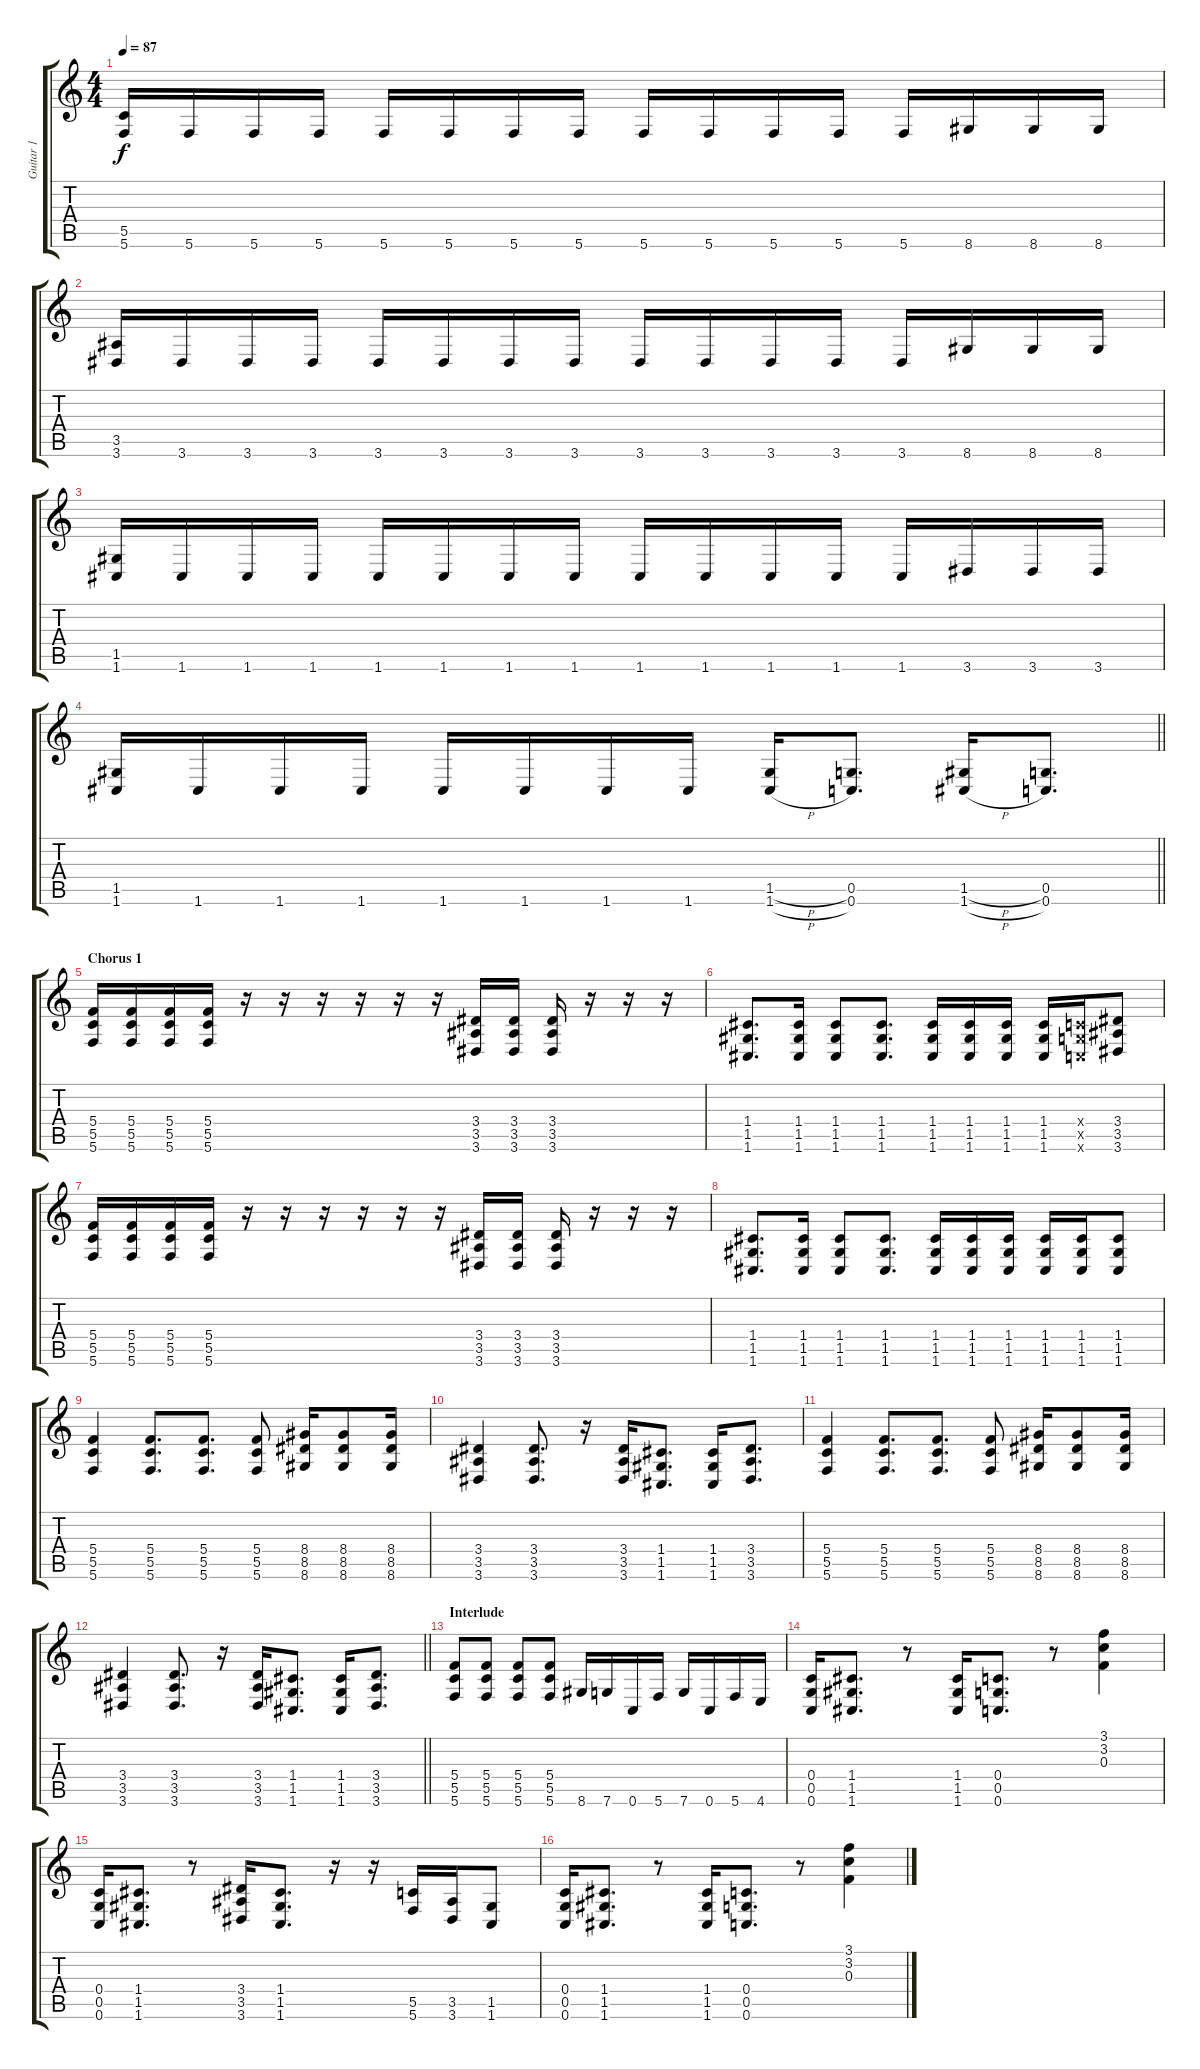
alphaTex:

\track ("Guitar 1" "Guitar 1") {instrument overdrivenguitar}
\staff {score tabs}
\tuning (D4 A3 F3 C3 G2 C2) {hide}
\ts (4 4)
\tempo 87
\clef g2
\ks c
(5.5 5.6).16{dy f} 5.6.16 5.6.16 5.6.16 5.6.16 5.6.16 5.6.16 5.6.16 5.6.16 5.6.16 5.6.16 5.6.16 5.6.16 8.6.16 8.6.16 8.6.16 |
(3.5 3.6).16 3.6.16 3.6.16 3.6.16 3.6.16 3.6.16 3.6.16 3.6.16 3.6.16 3.6.16 3.6.16 3.6.16 3.6.16 8.6.16 8.6.16 8.6.16 |
(1.5 1.6).16 1.6.16 1.6.16 1.6.16 1.6.16 1.6.16 1.6.16 1.6.16 1.6.16 1.6.16 1.6.16 1.6.16 1.6.16 3.6.16 3.6.16 3.6.16 |
\barLineRight lightlight
(1.5 1.6).16 1.6.16 1.6.16 1.6.16 1.6.16 1.6.16 1.6.16 1.6.16 (1.5{h} 1.6{h}).16 (0.5 0.6).8{d} (1.5{h} 1.6{h}).16 (0.5 0.6).8{d} |
\section ("" "Chorus 1")
(5.4 5.5 5.6).16 (5.4 5.5 5.6).16 (5.4 5.5 5.6).16 (5.4 5.5 5.6).16 r.16 r.16 r.16 r.16 r.16 r.16 (3.4 3.5 3.6).16 (3.4 3.5 3.6).16 (3.4 3.5 3.6).16 r.16 r.16 r.16 |
(1.4 1.5 1.6).8{d} (1.4 1.5 1.6).16 (1.4 1.5 1.6).8 (1.4 1.5 1.6).8{d} (1.4 1.5 1.6).16 (1.4 1.5 1.6).16 (1.4 1.5 1.6).16 (1.4 1.5 1.6).16 (0.4{x} 0.5{x} 0.6{x}).16 (3.4 3.5 3.6).8 |
(5.4 5.5 5.6).16 (5.4 5.5 5.6).16 (5.4 5.5 5.6).16 (5.4 5.5 5.6).16 r.16 r.16 r.16 r.16 r.16 r.16 (3.4 3.5 3.6).16 (3.4 3.5 3.6).16 (3.4 3.5 3.6).16 r.16 r.16 r.16 |
(1.4 1.5 1.6).8{d} (1.4 1.5 1.6).16 (1.4 1.5 1.6).8 (1.4 1.5 1.6).8{d} (1.4 1.5 1.6).16 (1.4 1.5 1.6).16 (1.4 1.5 1.6).16 (1.4 1.5 1.6).16 (1.4 1.5 1.6).16 (1.4 1.5 1.6).8 |
(5.4 5.5 5.6).4 (5.4 5.5 5.6).8{d} (5.4 5.5 5.6).8{d} (5.4 5.5 5.6).8 (8.4 8.5 8.6).16 (8.4 8.5 8.6).8 (8.4 8.5 8.6).16 |
(3.4 3.5 3.6).4 (3.4 3.5 3.6).8{d} r.16 (3.4 3.5 3.6).16 (1.4 1.5 1.6).8{d} (1.4 1.5 1.6).16 (3.4 3.5 3.6).8{d} |
(5.4 5.5 5.6).4 (5.4 5.5 5.6).8{d} (5.4 5.5 5.6).8{d} (5.4 5.5 5.6).8 (8.4 8.5 8.6).16 (8.4 8.5 8.6).8 (8.4 8.5 8.6).16 |
\barLineRight lightlight
(3.4 3.5 3.6).4 (3.4 3.5 3.6).8{d} r.16 (3.4 3.5 3.6).16 (1.4 1.5 1.6).8{d} (1.4 1.5 1.6).16 (3.4 3.5 3.6).8{d} |
\section ("" "Interlude")
(5.4 5.5 5.6).8 (5.4 5.5 5.6).8 (5.4 5.5 5.6).8 (5.4 5.5 5.6).8 8.6.16 7.6.16 0.6.16 5.6.16 7.6.16 0.6.16 5.6.16 4.6.16 |
(0.4 0.5 0.6).16 (1.4 1.5 1.6).8{d} r.8 (1.4 1.5 1.6).16 (0.4 0.5 0.6).8{d} r.8 (3.1 3.2 0.3).4 |
(0.4 0.5 0.6).16 (1.4 1.5 1.6).8{d} r.8 (3.4 3.5 3.6).16 (1.4 1.5 1.6).8{d} r.16 r.16 (5.5 5.6).16 (3.5 3.6).16 (1.5 1.6).8 |
(0.4 0.5 0.6).16 (1.4 1.5 1.6).8{d} r.8 (1.4 1.5 1.6).16 (0.4 0.5 0.6).8{d} r.8 (3.1 3.2 0.3).4
